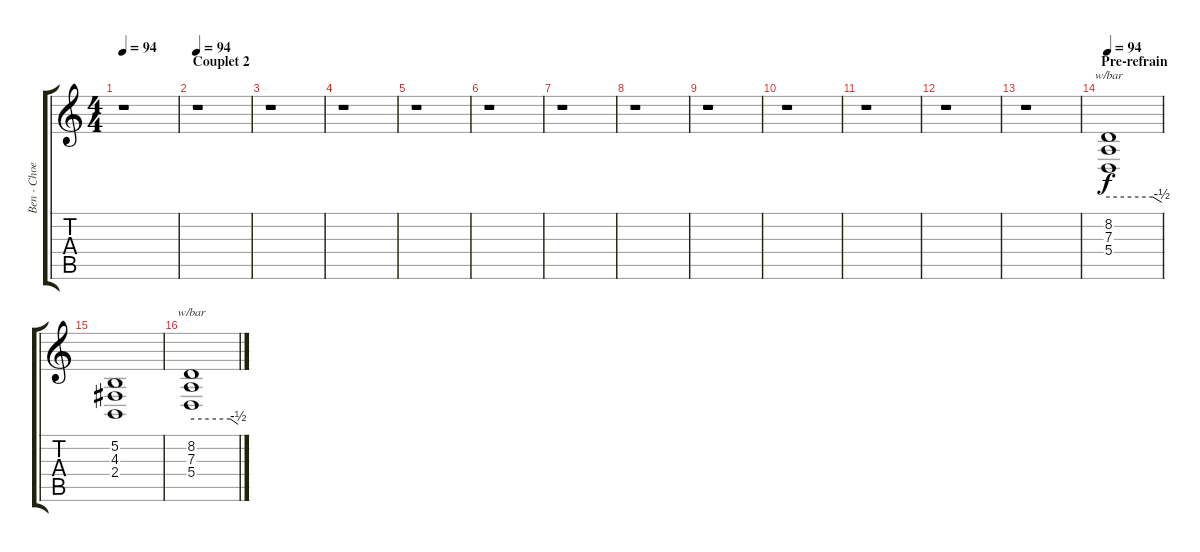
\track ("Ben - Choeurs" "Ben - Choe") {instrument synthvoice}
\staff {score tabs}
\tuning (B3 Gb3 D3 A2 E2 B1) {hide}
\ts (4 4)
\tempo 94
\clef g2
\ks c
r.1{dy f} |
\section ("" "Couplet 2")
\tempo 94
r.1 |
r.1 |
r.1 |
r.1 |
r.1 |
r.1 |
r.1 |
r.1 |
r.1 |
r.1 |
r.1 |
r.1 |
\section ("" "Pre-refrain")
\tempo 94
(8.2 7.3 5.4).1{tbe (custom default 0 0 50 0 60 -2) volume 14 balance 8 instrument synthvoice} |
(5.2 4.3 2.4).1 |
(8.2 7.3 5.4).1{tbe (custom default 0 0 50 0 60 -2)}
